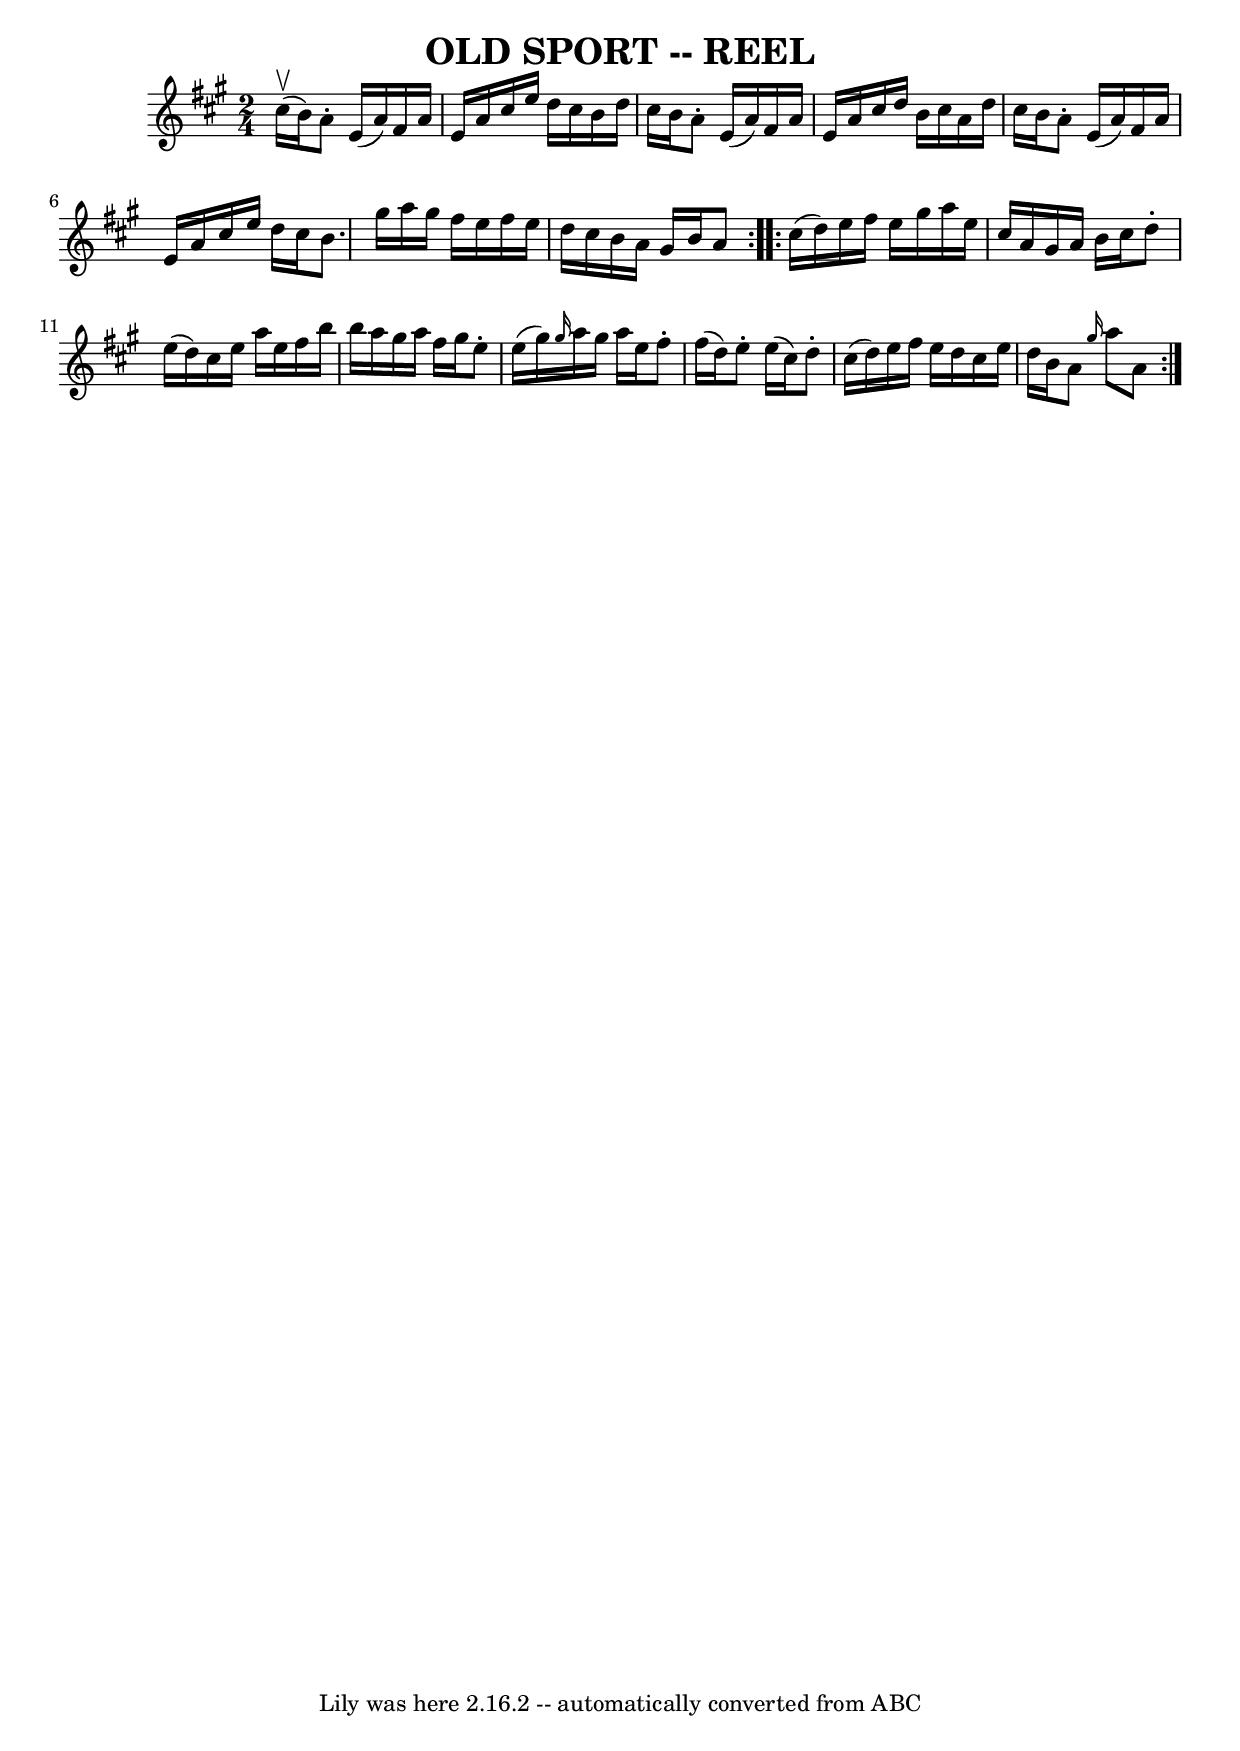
\version "2.16.2"
\include "Mammoth.ily"
\header {
  %% book = "Ryan's Mammoth Collection of Fiddle Tunes"
 crossRefNumber = "1"
 footnotes = ""
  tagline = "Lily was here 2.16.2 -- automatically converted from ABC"
  title = "OLD SPORT -- REEL"

}
voicedefault =  {



  \repeat volta 2 {

    \time 2/4 
    \key a \major cs''16 (^\upbow b'16)        |
 a'8-. e'16 (a'16) fs'16 a'16 e'16 a'16     |
 cs''16 e''16 d''16 cs''16 b'16 d''16 cs''16 b'16     |
 a'8-. e'16 (a'16) fs'16 a'16 e'16 a'16    |
 cs''16 d''16 b'16 cs''16 a'16 d''16 cs''16 b'16     |
     |
 a'8-. e'16 (a'16) fs'16 a'16 e'16 a'16     |
 cs''16 e''16 d''16 cs''16 b'8. gs''16    |
 a''16 gs''16 fs''16 e''16 fs''16 e''16 d''16 cs''16     |
 b'16 a'16 gs'16 b'16 a'8    
  }     
  \repeat volta 2 {
 cs''16 (d''16)        |
 e''16 fs''16 e''16 gs''16 a''16 e''16 cs''16 a'16     |
 gs'16 a'16 b'16 cs''16 d''8-. e''16 (d''16)    |
 cs''16 e''16 a''16 e''16 fs''16 b''16 b''16 a''16     |
 gs''16 a''16 fs''16 gs''16 e''8-. e''16 (gs''16)   |  |
    
    \grace { gs''16  
	   } a''16 gs''16 a''16 e''16 fs''8-. fs''16 (d''16)    |
 e''8-. e''16 (cs''16) d''8-. cs''16 (d''16)    |
 e''16 fs''16 e''16 d''16 cs''16 e''16 d''16 b'16     |
 a'8  \grace { gs''16  
		}   
 a''8 a'8    
  }   

}

\score{
  <<

    \context Staff="default"
    {
      \voicedefault 
      
    }

  >>
  \layout {
    
  }
  \midi {
  }

}
